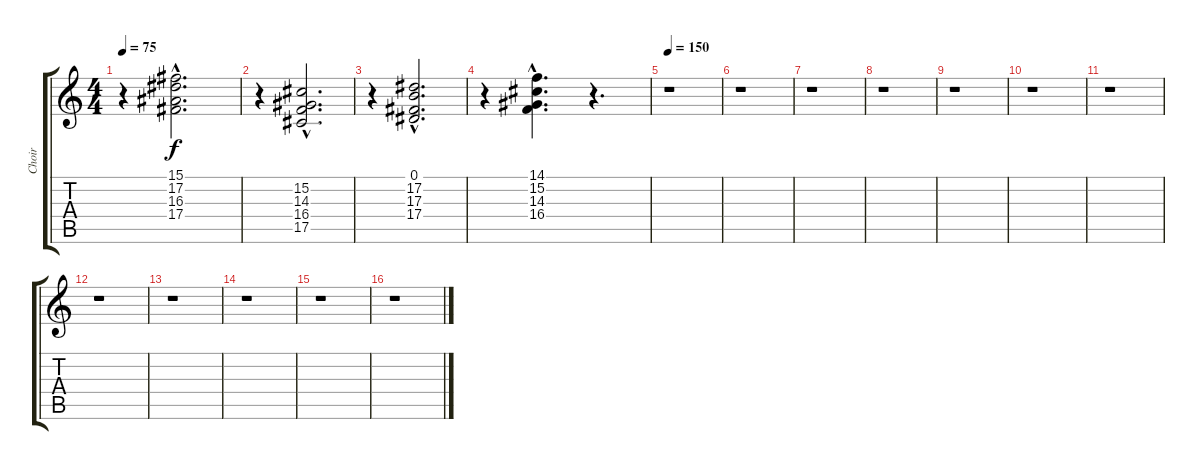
\track ("Choir" "Choir") {instrument pad4choir}
\staff {score tabs}
\tuning (Eb4 Bb3 Gb3 Db3 Ab2 Eb2) {hide}
\ts (4 4)
\tempo 75
\clef g2
\ks c
r.4{dy f} (15.1{hac} 17.2{hac} 16.3{hac} 17.4{hac}).2{d} |
r.4 (15.2{hac} 14.3{hac} 16.4{hac} 17.5{hac}).2{d} |
r.4 (0.1{hac} 17.2{hac} 17.3{hac} 17.4{hac}).2{d} |
r.4 (14.1{hac} 15.2{hac} 14.3{hac} 16.4{hac}).4{d} r.4{d} |
\tempo 150
r.1 |
r.1 |
r.1 |
r.1 |
r.1 |
r.1 |
r.1 |
r.1 |
r.1 |
r.1 |
r.1 |
r.1
